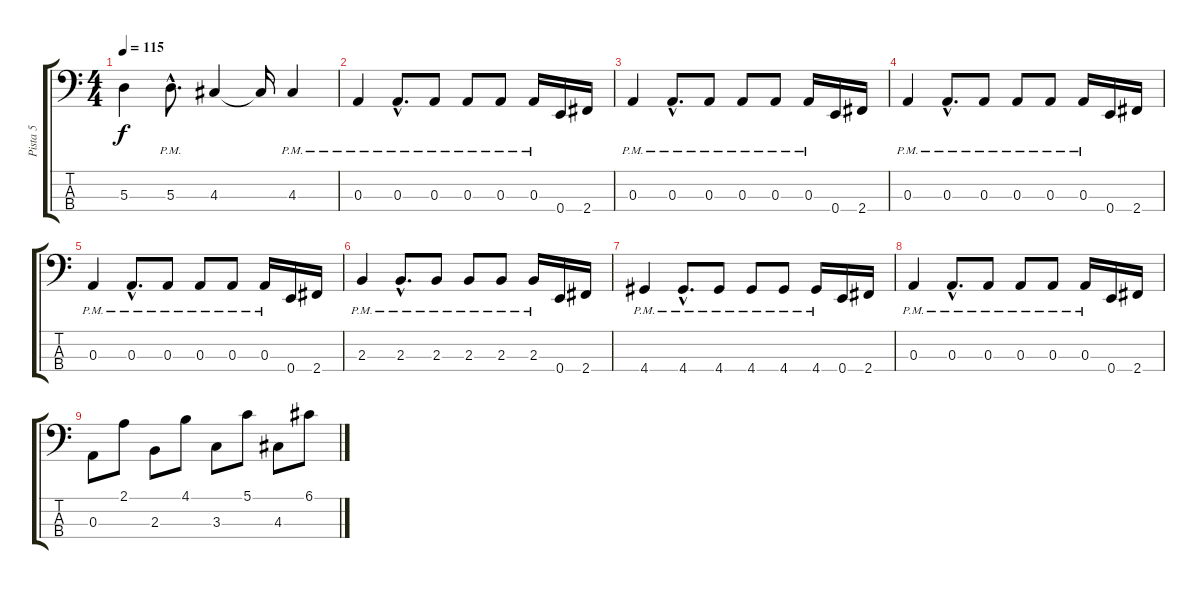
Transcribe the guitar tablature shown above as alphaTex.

\track ("Pista 5" "Pista 5") {instrument acousticbass}
\staff {score tabs}
\tuning (G2 D2 A1 E1) {hide}
\ts (4 4)
\tempo 115
\clef f4
\ks c
5.3.4{dy f} 5.3{hac pm}.8{d} 4.3.4 4.3{t}.16 4.3{pm}.4 |
0.3{pm}.4 0.3{hac pm}.8{d} 0.3{pm}.8 0.3{pm}.8 0.3{pm}.8 0.3{pm}.16 0.4.16 2.4.16 |
0.3{pm}.4 0.3{hac pm}.8{d} 0.3{pm}.8 0.3{pm}.8 0.3{pm}.8 0.3{pm}.16 0.4.16 2.4.16 |
0.3{pm}.4 0.3{hac pm}.8{d} 0.3{pm}.8 0.3{pm}.8 0.3{pm}.8 0.3{pm}.16 0.4.16 2.4.16 |
0.3{pm}.4 0.3{hac pm}.8{d} 0.3{pm}.8 0.3{pm}.8 0.3{pm}.8 0.3{pm}.16 0.4.16 2.4.16 |
2.3{pm}.4 2.3{hac pm}.8{d} 2.3{pm}.8 2.3{pm}.8 2.3{pm}.8 2.3{pm}.16 0.4.16 2.4.16 |
4.4{pm}.4 4.4{hac pm}.8{d} 4.4{pm}.8 4.4{pm}.8 4.4{pm}.8 4.4{pm}.16 0.4.16 2.4.16 |
0.3{pm}.4 0.3{hac pm}.8{d} 0.3{pm}.8 0.3{pm}.8 0.3{pm}.8 0.3{pm}.16 0.4.16 2.4.16 |
0.3.8 2.1.8 2.3.8 4.1.8 3.3.8 5.1.8 4.3.8 6.1.8
